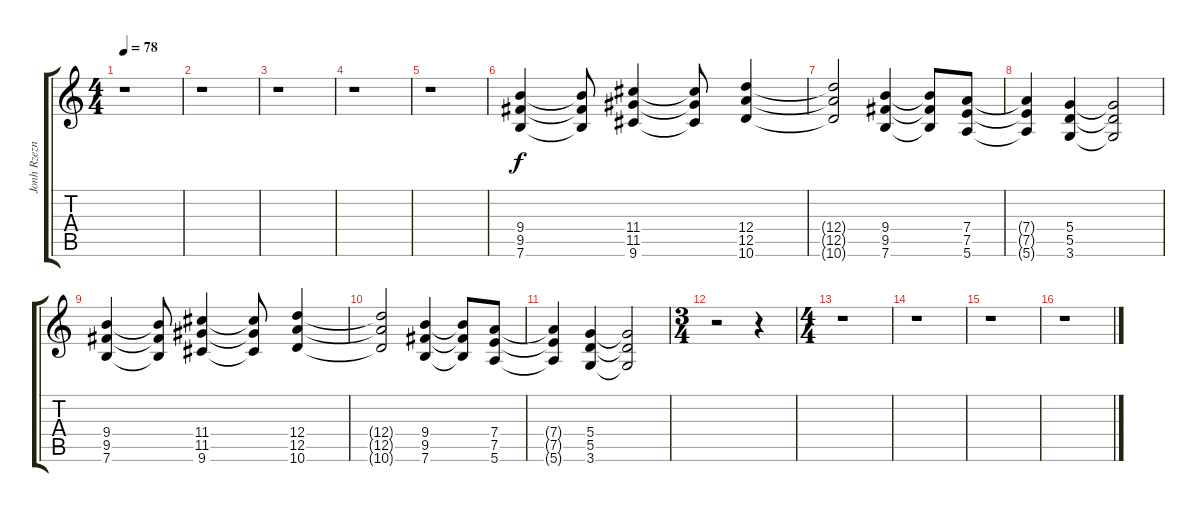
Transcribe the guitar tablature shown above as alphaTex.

\track ("Jonh Rzeznik (Distortion Guitar)" "Jonh Rzezn") {instrument distortionguitar}
\staff {score tabs}
\tuning (E4 B3 G3 D3 A2 E2) {hide}
\ts (4 4)
\tempo 78
\clef g2
\ks c
r.1{dy f} |
r.1 |
r.1 |
r.1 |
r.1 |
(9.4 9.5 7.6).4 (9.4{t} 9.5{t} 7.6{t}).8 (11.4 11.5 9.6).4 (11.4{t} 11.5{t} 9.6{t}).8 (12.4 12.5 10.6).4 |
(12.4{t} 12.5{t} 10.6{t}).2 (9.4 9.5 7.6).4 (9.4{t} 9.5{t} 7.6{t}).8 (7.4 7.5 5.6).8 |
(7.4{t} 7.5{t} 5.6{t}).4 (5.4 5.5 3.6).4 (5.4{t} 5.5{t} 3.6{t}).2 |
(9.4 9.5 7.6).4 (9.4{t} 9.5{t} 7.6{t}).8 (11.4 11.5 9.6).4 (11.4{t} 11.5{t} 9.6{t}).8 (12.4 12.5 10.6).4 |
(12.4{t} 12.5{t} 10.6{t}).2 (9.4 9.5 7.6).4 (9.4{t} 9.5{t} 7.6{t}).8 (7.4 7.5 5.6).8 |
(7.4{t} 7.5{t} 5.6{t}).4 (5.4 5.5 3.6).4 (5.4{t} 5.5{t} 3.6{t}).2 |
\ts (3 4)
r.2 r.4 |
\ts (4 4)
r.1 |
r.1 |
r.1 |
r.1
